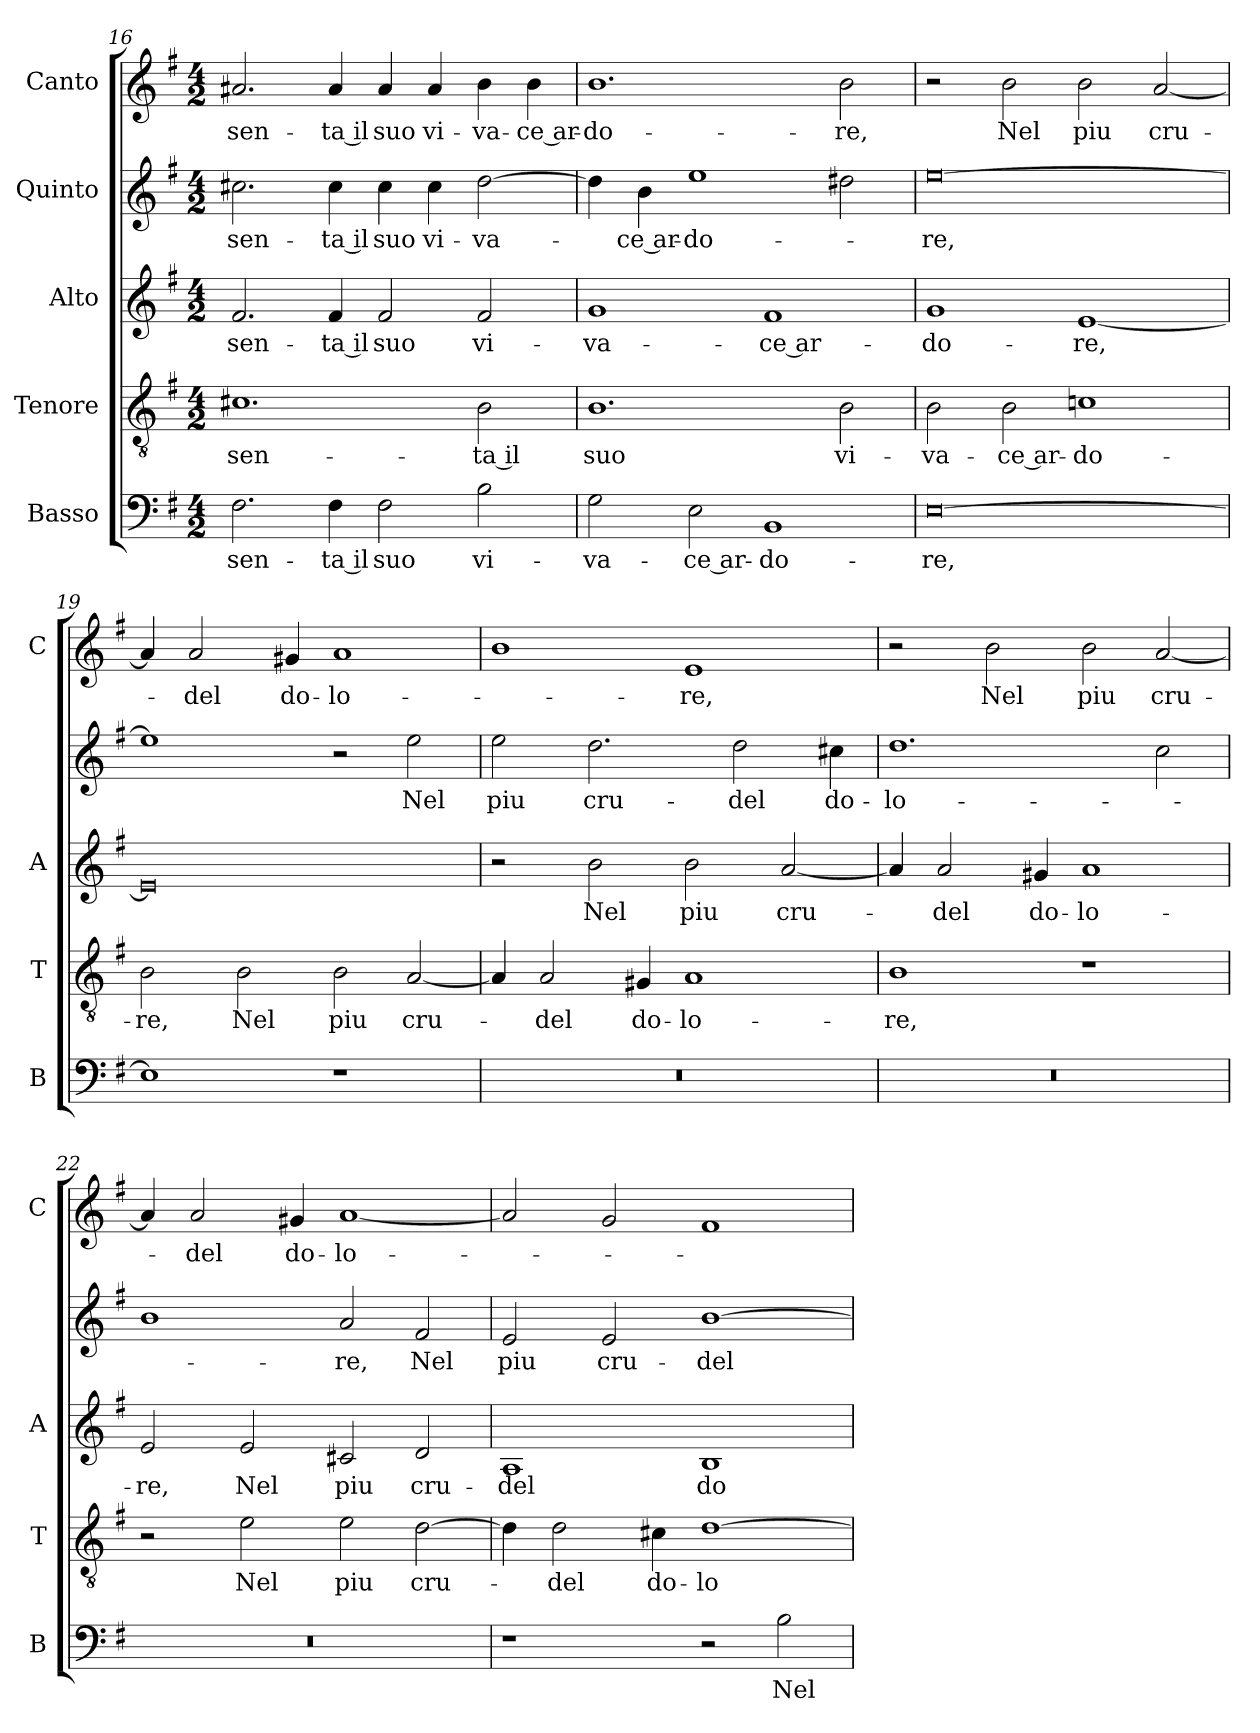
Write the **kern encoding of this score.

**kern	**text	**kern	**text	**kern	**text	**kern	**text	**kern	**text
*part5	*part5	*part4	*part4	*part3	*part3	*part2	*part2	*part1	*part1
*staff5	*staff5	*staff4	*staff4	*staff3	*staff3	*staff2	*staff2	*staff1	*staff1
*I"Basso	*	*I"Tenore	*	*I"Alto	*	*I"Quinto	*	*I"Canto	*
*I'B	*	*I'T	*	*I'A	*	*	*	*I'C	*
*clefF4	*	*clefGv2	*	*clefG2	*	*clefG2	*	*clefG2	*
*k[f#]	*	*k[f#]	*	*k[f#]	*	*k[f#]	*	*k[f#]	*
*G:	*	*G:	*	*G:	*	*G:	*	*G:	*
*M4/2	*	*M4/2	*	*M4/2	*	*M4/2	*	*M4/2	*
=16	=16	=16	=16	=16	=16	=16	=16	=16	=16
!	!LO:LY:b	!	!LO:LY:b	!	!LO:LY:b	!	!LO:LY:b	!	!LO:LY:b
2.F#\	sen-	1.c#X	sen-	2.f#/	sen-	2.cc#X\	sen-	2.a#X/	sen-
!	!LO:LY:b	!	!	!	!LO:LY:b	!	!LO:LY:b	!	!LO:LY:b
4F#\	-ta il	.	.	4f#/	-ta il	4cc#\	-ta il	4a#/	-ta il
!	!LO:LY:b	!	!	!	!LO:LY:b	!	!LO:LY:b	!	!LO:LY:b
2F#\	suo	.	.	2f#/	suo	4cc#\	suo	4a#/	suo
!	!	!	!	!	!	!	!LO:LY:b	!	!LO:LY:b
.	.	.	.	.	.	4cc#\	vi-	4a#/	vi-
!	!LO:LY:b	!	!LO:LY:b	!	!LO:LY:b	!	!LO:LY:b	!	!LO:LY:b
2B\	vi-	2B\	-ta il	2f#/	vi-	[2dd\	-va-	4b\	-va-
!	!	!	!	!	!	!	!	!	!LO:LY:b
.	.	.	.	.	.	.	.	4b\	-ce ar-
=17	=17	=17	=17	=17	=17	=17	=17	=17	=17
!	!LO:LY:b	!	!LO:LY:b	!	!LO:LY:b	!	!	!	!LO:LY:b
2G\	-va-	1.B	suo	1g	-va-	4dd\]	.	1.b	-do-
!	!	!	!	!	!	!	!LO:LY:b	!	!
.	.	.	.	.	.	4b\	-ce ar-	.	.
!	!LO:LY:b	!	!	!	!	!	!LO:LY:b	!	!
2E\	-ce ar-	.	.	.	.	1ee	-do-	.	.
!	!LO:LY:b	!	!	!	!LO:LY:b	!	!	!	!
1BB	-do-	.	.	1f#	-ce ar-	.	.	.	.
!	!	!	!LO:LY:b	!	!	!	!	!	!LO:LY:b
.	.	2B\	vi-	.	.	2dd#X\	.	2b\	-re,
!!LO:LB:g=z
=18	=18	=18	=18	=18	=18	=18	=18	=18	=18
!	!LO:LY:b	!	!LO:LY:b	!	!LO:LY:b	!	!LO:LY:b	!	!
[0E	-re,	2B\	-va-	1g	-do-	[0ee	-re,	2r	.
!	!	!	!LO:LY:b	!	!	!	!	!	!LO:LY:b
.	.	2B\	-ce ar-	.	.	.	.	2b\	Nel
!	!	!	!LO:LY:b	!	!LO:LY:b	!	!	!	!LO:LY:b
.	.	1cni	-do-	[1e	-re,	.	.	2b\	piu
!	!	!	!	!	!	!	!	!	!LO:LY:b
.	.	.	.	.	.	.	.	[2a/	cru-
=19	=19	=19	=19	=19	=19	=19	=19	=19	=19
!	!	!	!LO:LY:b	!	!	!	!	!	!
1E]	.	2B\	-re,	0e]	.	1ee]	.	4a/]	.
!	!	!	!	!	!	!	!	!	!LO:LY:b
.	.	.	.	.	.	.	.	2a/	-del
!	!	!	!LO:LY:b	!	!	!	!	!	!
.	.	2B\	Nel	.	.	.	.	.	.
!	!	!	!	!	!	!	!	!	!LO:LY:b
.	.	.	.	.	.	.	.	4g#X/	do-
!	!	!	!LO:LY:b	!	!	!	!	!	!LO:LY:b
1r	.	2B\	piu	.	.	2r	.	1a	-lo-
!	!	!	!LO:LY:b	!	!	!	!LO:LY:b	!	!
.	.	[2A/	cru-	.	.	2ee\	Nel	.	.
=20	=20	=20	=20	=20	=20	=20	=20	=20	=20
!	!	!	!	!	!	!	!LO:LY:b	!	!
0r	.	4A/]	.	2r	.	2ee\	piu	1b	.
!	!	!	!LO:LY:b	!	!	!	!	!	!
.	.	2A/	-del	.	.	.	.	.	.
!	!	!	!	!	!LO:LY:b	!	!LO:LY:b	!	!
.	.	.	.	2b\	Nel	2.dd\	cru-	.	.
!	!	!	!LO:LY:b	!	!	!	!	!	!
.	.	4G#X/	do-	.	.	.	.	.	.
!	!	!	!LO:LY:b	!	!LO:LY:b	!	!	!	!LO:LY:b
.	.	1A	-lo-	2b\	piu	.	.	1e	-re,
!	!	!	!	!	!	!	!LO:LY:b	!	!
.	.	.	.	.	.	2dd\	-del	.	.
!	!	!	!	!	!LO:LY:b	!	!	!	!
.	.	.	.	[2a/	cru-	.	.	.	.
!	!	!	!	!	!	!	!LO:LY:b	!	!
.	.	.	.	.	.	4cc#X\	do-	.	.
=21	=21	=21	=21	=21	=21	=21	=21	=21	=21
!	!	!	!LO:LY:b	!	!	!	!LO:LY:b	!	!
0r	.	1B	-re,	4a/]	.	1.dd	-lo-	2r	.
!	!	!	!	!	!LO:LY:b	!	!	!	!
.	.	.	.	2a/	-del	.	.	.	.
!	!	!	!	!	!	!	!	!	!LO:LY:b
.	.	.	.	.	.	.	.	2b\	Nel
!	!	!	!	!	!LO:LY:b	!	!	!	!
.	.	.	.	4g#X/	do-	.	.	.	.
!	!	!	!	!	!LO:LY:b	!	!	!	!LO:LY:b
.	.	1r	.	1a	-lo-	.	.	2b\	piu
!	!	!	!	!	!	!	!	!	!LO:LY:b
.	.	.	.	.	.	2cc\	.	[2a/	cru-
!!LO:PB:g=z
=22	=22	=22	=22	=22	=22	=22	=22	=22	=22
!	!	!	!	!	!LO:LY:b	!	!	!	!
0r	.	2r	.	2e/	-re,	1b	.	4a/]	.
!	!	!	!	!	!	!	!	!	!LO:LY:b
.	.	.	.	.	.	.	.	2a/	-del
!	!	!	!LO:LY:b	!	!LO:LY:b	!	!	!	!
.	.	2e\	Nel	2e/	Nel	.	.	.	.
!	!	!	!	!	!	!	!	!	!LO:LY:b
.	.	.	.	.	.	.	.	4g#X/	do-
!	!	!	!LO:LY:b	!	!LO:LY:b	!	!LO:LY:b	!	!LO:LY:b
.	.	2e\	piu	2c#X/	piu	2a/	-re,	[1a	-lo-
!	!	!	!LO:LY:b	!	!LO:LY:b	!	!LO:LY:b	!	!
.	.	[2d\	cru-	2d/	cru-	2f#/	Nel	.	.
=23	=23	=23	=23	=23	=23	=23	=23	=23	=23
!	!	!	!	!	!LO:LY:b	!	!LO:LY:b	!	!
1r	.	4d\]	.	1A	-del	2e/	piu	2a/]	.
!	!	!	!LO:LY:b	!	!	!	!	!	!
.	.	2d\	-del	.	.	.	.	.	.
!	!	!	!	!	!	!	!LO:LY:b	!	!
.	.	.	.	.	.	2e/	cru-	2g/	.
!	!	!	!LO:LY:b	!	!	!	!	!	!
.	.	4c#X\	do-	.	.	.	.	.	.
!	!	!	!LO:LY:b	!	!LO:LY:b	!	!LO:LY:b	!	!
2r	.	[1d	-lo-	1B	do-	[1b	-del	1f#	.
!	!LO:LY:b	!	!	!	!	!	!	!	!
2B\	Nel	.	.	.	.	.	.	.	.
=	=	=	=	=	=	=	=	=	=
*-	*-	*-	*-	*-	*-	*-	*-	*-	*-
